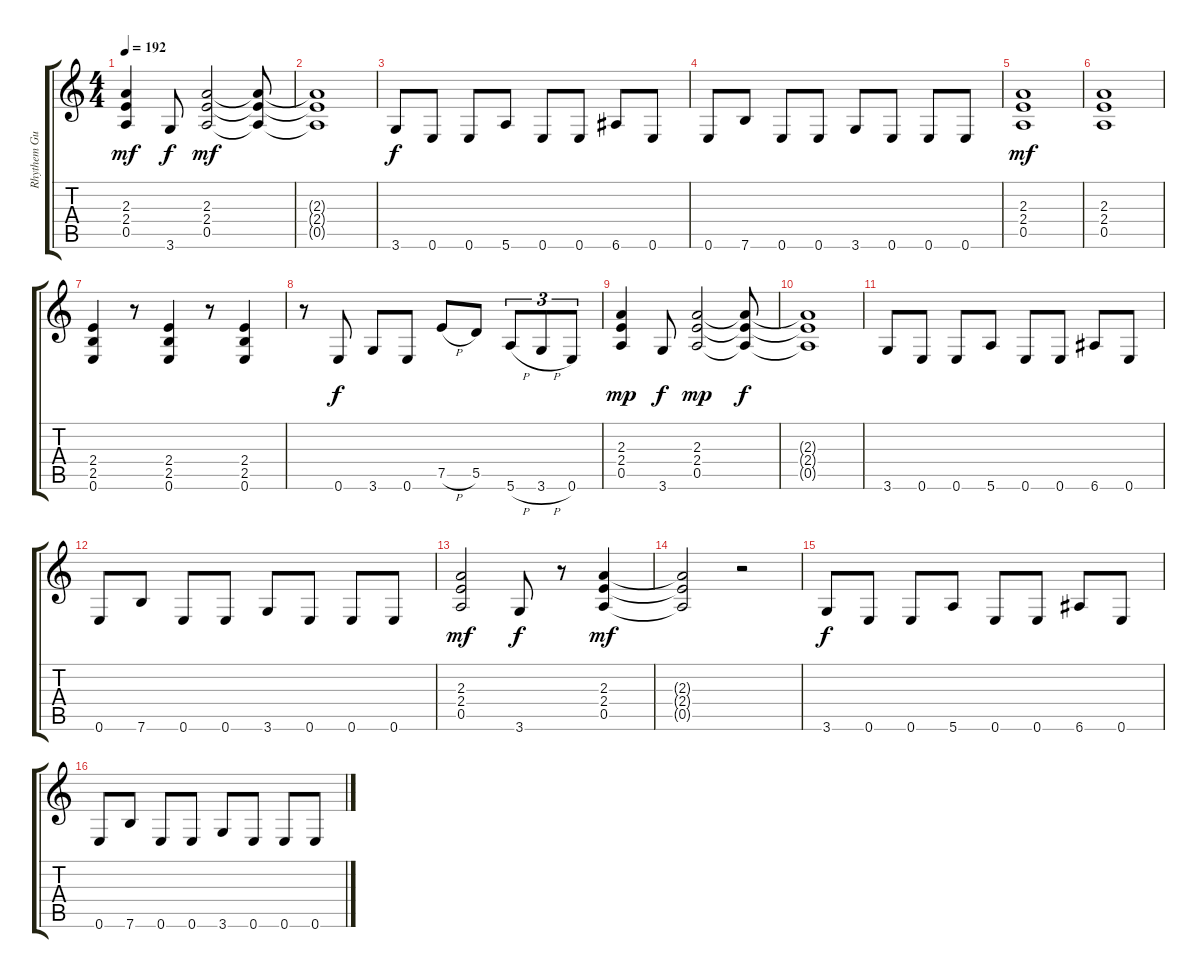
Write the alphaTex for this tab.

\track ("Rhythem Guitar 2" "Rhythem Gu") {instrument distortionguitar}
\staff {score tabs}
\tuning (E4 B3 G3 D3 A2 E2) {hide}
\ts (4 4)
\tempo 192
\clef g2
\ks c
(2.3 2.4 0.5).4{dy mf} 3.6.8{dy f} (2.3 2.4 0.5).2{dy mf} (2.3{t} 2.4{t} 0.5{t}).8 |
(2.3{t} 2.4{t} 0.5{t}).1 |
3.6.8{dy f} 0.6.8 0.6.8 5.6.8 0.6.8 0.6.8 6.6.8 0.6.8 |
0.6.8 7.6.8 0.6.8 0.6.8 3.6.8 0.6.8 0.6.8 0.6.8 |
(2.3 2.4 0.5).1{dy mf} |
(2.3 2.4 0.5).1 |
(2.4 2.5 0.6).4 r.8 (2.4 2.5 0.6).4 r.8 (2.4 2.5 0.6).4 |
r.8 0.6.8{dy f} 3.6.8 0.6.8 7.5{h}.8 5.5.8 5.6{h}.8{tu (3 2)} 3.6{h}.8{tu (3 2)} 0.6.8{tu (3 2)} |
(2.3 2.4 0.5).4{dy mp} 3.6.8{dy f} (2.3 2.4 0.5).2{dy mp} (2.3{t} 2.4{t} 0.5{t}).8{dy f} |
(2.3{t} 2.4{t} 0.5{t}).1 |
3.6.8 0.6.8 0.6.8 5.6.8 0.6.8 0.6.8 6.6.8 0.6.8 |
0.6.8 7.6.8 0.6.8 0.6.8 3.6.8 0.6.8 0.6.8 0.6.8 |
(2.3 2.4 0.5).2{dy mf} 3.6.8{dy f} r.8 (2.3 2.4 0.5).4{dy mf} |
(2.3{t} 2.4{t} 0.5{t}).2 r.2 |
3.6.8{dy f} 0.6.8 0.6.8 5.6.8 0.6.8 0.6.8 6.6.8 0.6.8 |
0.6.8 7.6.8 0.6.8 0.6.8 3.6.8 0.6.8 0.6.8 0.6.8
